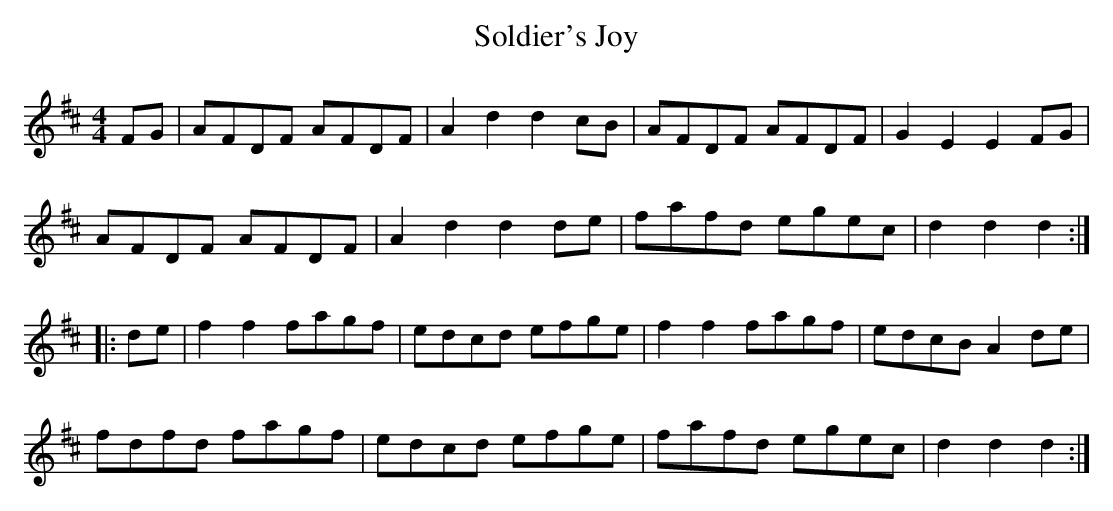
X:1
T:Soldier's Joy
M:4/4
L:1/8
K:D
FG | AFDF AFDF | A2 d2 d2 cB | AFDF AFDF | G2 E2 E2 FG |
AFDF AFDF |A2 d2 d2 de | fafd egec | d2 d2 d2 ::
de | f2 f2 fagf | edcd efge | f2 f2 fagf | edcB A2 de |
fdfd fagf | edcd efge | fafd egec | d2 d2 d2 :|
